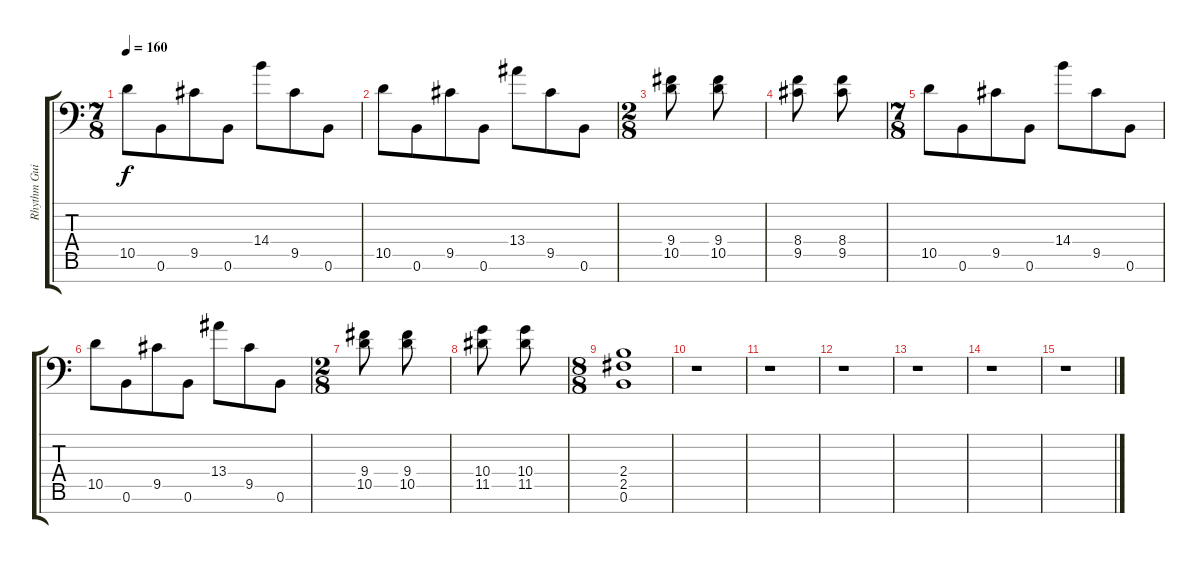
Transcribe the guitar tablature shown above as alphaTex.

\track ("Rhythm Guitar 2" "Rhythm Gui") {instrument distortionguitar}
\staff {score tabs}
\tuning (B3 G3 D3 A2 E2 B1 Gb1) {hide}
\ts (7 8)
\tempo 160
\clef f4
\ks c
10.5.8{dy f} 0.6.8 9.5.8 0.6.8 14.4.8 9.5.8 0.6.8 |
10.5.8 0.6.8 9.5.8 0.6.8 13.4.8 9.5.8 0.6.8 |
\ts (2 8)
(9.4 10.5).8 (9.4 10.5).8 |
(8.4 9.5).8 (8.4 9.5).8 |
\ts (7 8)
10.5.8 0.6.8 9.5.8 0.6.8 14.4.8 9.5.8 0.6.8 |
10.5.8 0.6.8 9.5.8 0.6.8 13.4.8 9.5.8 0.6.8 |
\ts (2 8)
(9.4 10.5).8 (9.4 10.5).8 |
(10.4 11.5).8 (10.4 11.5).8 |
\ts (8 8)
(2.4 2.5 0.6).1 |
r.1 |
r.1 |
r.1 |
r.1 |
r.1 |
r.1
